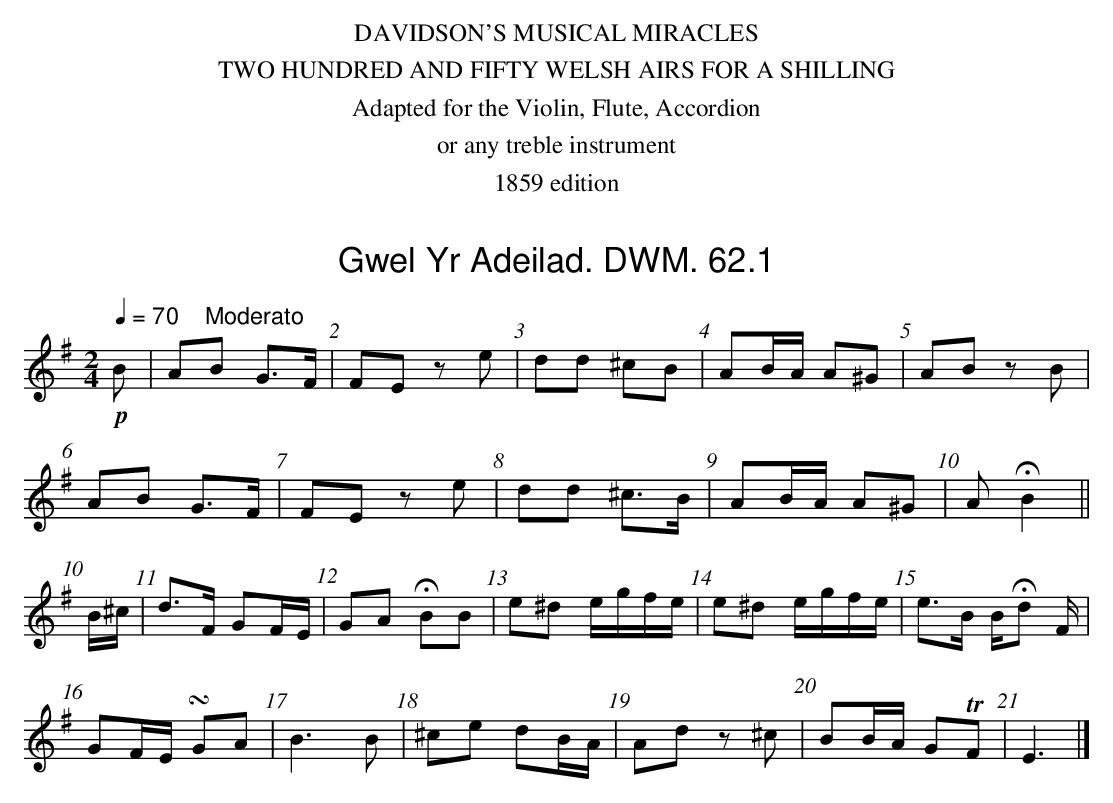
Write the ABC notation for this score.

X:1
T:Gwel Yr Adeilad. DWM. 62.1
M:2/4
L:1/8
Q:1/4=70 "    Moderato"
K:Em
!p!B|AB G>F|FE ze|dd ^cB|AB/A/ A^G|AB zB|
AB G>F|FE ze|dd ^c>B|AB/A/ A^G|A HB2||
B/^c/|d>F GF/E/|GA HBB|e^d e/g/f/e/|e^d e/g/f/e/|e>B B/Hd F/|
GF/E/ !turn!GA|B3B|^ce dB/A/|Ad z^c|BB/A/ GTF|E3|]
